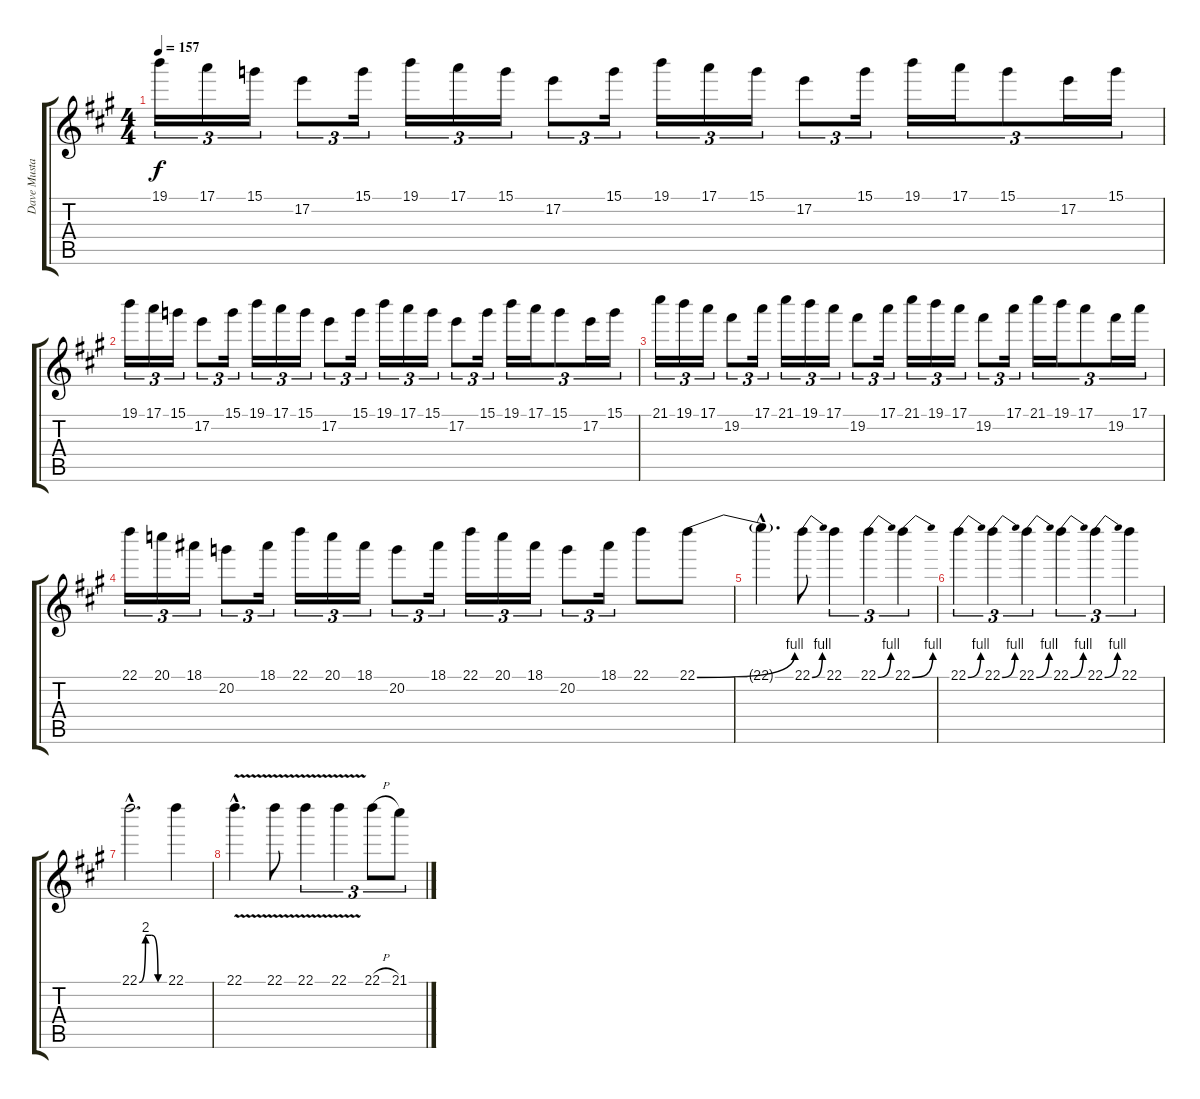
\track ("Dave Mustaine" "Dave Musta") {instrument distortionguitar}
\staff {score tabs}
\tuning (E4 B3 G3 D3 A2 E2) {hide}
\ts (4 4)
\tempo 157
\clef g2
\ks a
19.1.16{tu (3 2) dy f} 17.1.16{tu (3 2)} 15.1.16{tu (3 2)} 17.2.8{tu (3 2)} 15.1.16{tu (3 2)} 19.1.16{tu (3 2)} 17.1.16{tu (3 2)} 15.1.16{tu (3 2)} 17.2.8{tu (3 2)} 15.1.16{tu (3 2)} 19.1.16{tu (3 2)} 17.1.16{tu (3 2)} 15.1.16{tu (3 2)} 17.2.8{tu (3 2)} 15.1.16{tu (3 2)} 19.1.16{tu (3 2)} 17.1.16{tu (3 2)} 15.1.8{tu (3 2)} 17.2.16{tu (3 2)} 15.1.16{tu (3 2)} |
19.1.16{tu (3 2)} 17.1.16{tu (3 2)} 15.1.16{tu (3 2)} 17.2.8{tu (3 2)} 15.1.16{tu (3 2)} 19.1.16{tu (3 2)} 17.1.16{tu (3 2)} 15.1.16{tu (3 2)} 17.2.8{tu (3 2)} 15.1.16{tu (3 2)} 19.1.16{tu (3 2)} 17.1.16{tu (3 2)} 15.1.16{tu (3 2)} 17.2.8{tu (3 2)} 15.1.16{tu (3 2)} 19.1.16{tu (3 2)} 17.1.16{tu (3 2)} 15.1.8{tu (3 2)} 17.2.16{tu (3 2)} 15.1.16{tu (3 2)} |
21.1.16{tu (3 2)} 19.1.16{tu (3 2)} 17.1.16{tu (3 2)} 19.2.8{tu (3 2)} 17.1.16{tu (3 2)} 21.1.16{tu (3 2)} 19.1.16{tu (3 2)} 17.1.16{tu (3 2)} 19.2.8{tu (3 2)} 17.1.16{tu (3 2)} 21.1.16{tu (3 2)} 19.1.16{tu (3 2)} 17.1.16{tu (3 2)} 19.2.8{tu (3 2)} 17.1.16{tu (3 2)} 21.1.16{tu (3 2)} 19.1.16{tu (3 2)} 17.1.8{tu (3 2)} 19.2.16{tu (3 2)} 17.1.16{tu (3 2)} |
22.1.16{tu (3 2)} 20.1.16{tu (3 2)} 18.1.16{tu (3 2)} 20.2.8{tu (3 2)} 18.1.16{tu (3 2)} 22.1.16{tu (3 2)} 20.1.16{tu (3 2)} 18.1.16{tu (3 2)} 20.2.8{tu (3 2)} 18.1.16{tu (3 2)} 22.1.16{tu (3 2)} 20.1.16{tu (3 2)} 18.1.16{tu (3 2)} 20.2.8{tu (3 2)} 18.1.16{tu (3 2)} 22.1.8 22.1{be (bend 0 0 60 4)}.8 |
22.1{hac t}.4{d} 22.1{be (bend 0 0 60 4)}.8 22.1.4{tu (3 2)} 22.1{be (bend 0 0 60 4)}.4{tu (3 2)} 22.1{be (bend 0 0 60 4)}.4{tu (3 2)} |
22.1{be (bend 0 0 60 4)}.4{tu (3 2)} 22.1{be (bend 0 0 60 4)}.4{tu (3 2)} 22.1{be (bend 0 0 60 4)}.4{tu (3 2)} 22.1{be (bend 0 0 60 4)}.4{tu (3 2)} 22.1{be (bend 0 0 60 4)}.4{tu (3 2)} 22.1.4{tu (3 2)} |
22.1{be (custom 0 0 15 8 30 8 45 0 60 0) hac}.2{d} 22.1.4 |
22.1{v hac}.4{d} 22.1{v}.8 22.1{v}.4{tu (3 2)} 22.1{v}.4{tu (3 2)} 22.1{h}.8{tu (3 2)} 21.1.8{tu (3 2)}
